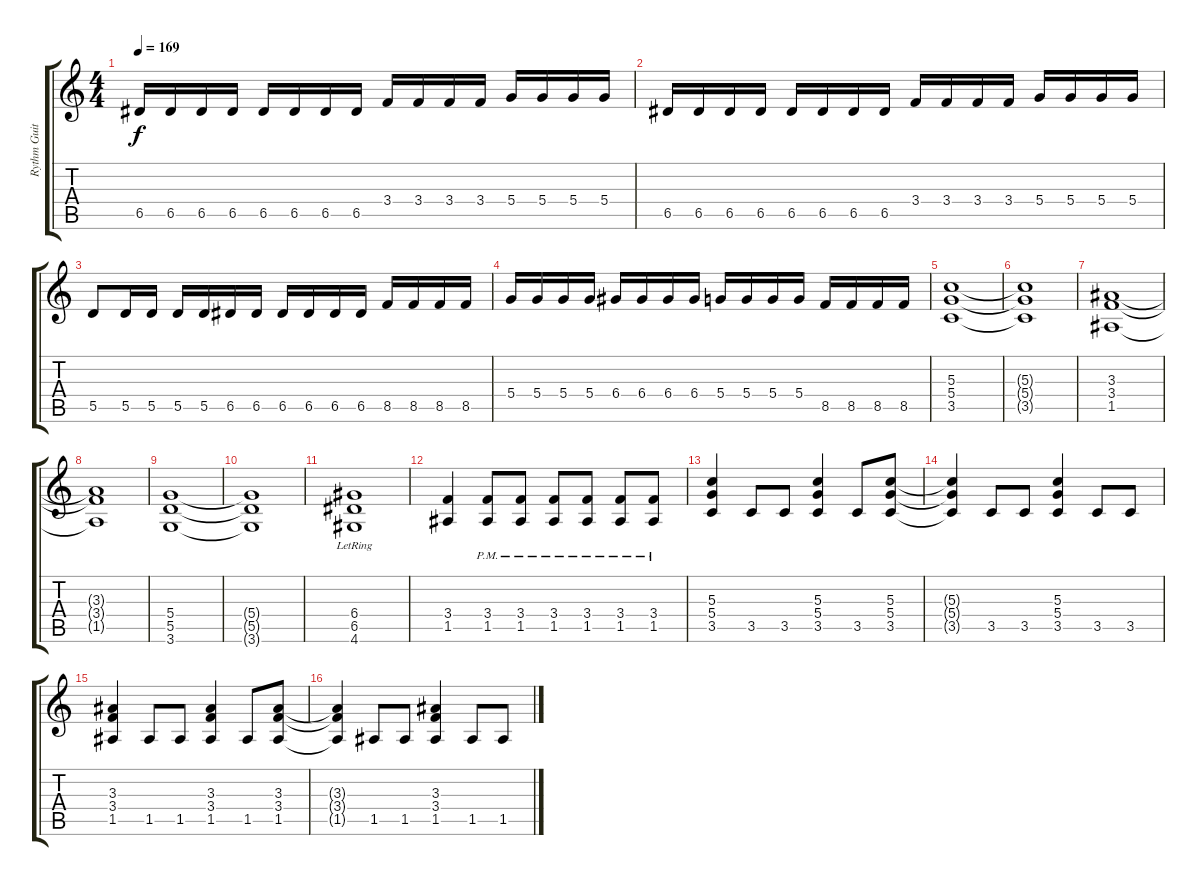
\track ("Rythm Guitar" "Rythm Guit") {instrument distortionguitar}
\staff {score tabs}
\tuning (E4 B3 G3 D3 A2 E2) {hide}
\ts (4 4)
\tempo 169
\clef g2
\ks c
6.5.16{dy f} 6.5.16 6.5.16 6.5.16 6.5.16 6.5.16 6.5.16 6.5.16 3.4.16 3.4.16 3.4.16 3.4.16 5.4.16 5.4.16 5.4.16 5.4.16 |
6.5.16 6.5.16 6.5.16 6.5.16 6.5.16 6.5.16 6.5.16 6.5.16 3.4.16 3.4.16 3.4.16 3.4.16 5.4.16 5.4.16 5.4.16 5.4.16 |
5.5.8 5.5.16 5.5.16 5.5.16 5.5.16 6.5.16 6.5.16 6.5.16 6.5.16 6.5.16 6.5.16 8.5.16 8.5.16 8.5.16 8.5.16 |
5.4.16 5.4.16 5.4.16 5.4.16 6.4.16 6.4.16 6.4.16 6.4.16 5.4.16 5.4.16 5.4.16 5.4.16 8.5.16 8.5.16 8.5.16 8.5.16 |
(5.3 5.4 3.5).1 |
(5.3{t} 5.4{t} 3.5{t}).1 |
(3.3 3.4 1.5).1 |
(3.3{t} 3.4{t} 1.5{t}).1 |
(5.4 5.5 3.6).1 |
(5.4{t} 5.5{t} 3.6{t}).1 |
(6.4{lr} 6.5{lr} 4.6{lr}).1 |
(3.4 1.5).4 (3.4{pm} 1.5{pm}).8 (3.4{pm} 1.5{pm}).8 (3.4{pm} 1.5{pm}).8 (3.4{pm} 1.5{pm}).8 (3.4{pm} 1.5{pm}).8 (3.4{pm} 1.5{pm}).8 |
(5.3 5.4 3.5).4 3.5.8 3.5.8 (5.3 5.4 3.5).4 3.5.8 (5.3 5.4 3.5).8 |
(5.3{t} 5.4{t} 3.5{t}).4 3.5.8 3.5.8 (5.3 5.4 3.5).4 3.5.8 3.5.8 |
(3.3 3.4 1.5).4 1.5.8 1.5.8 (3.3 3.4 1.5).4 1.5.8 (3.3 3.4 1.5).8 |
(3.3{t} 3.4{t} 1.5{t}).4 1.5.8 1.5.8 (3.3 3.4 1.5).4 1.5.8 1.5.8
